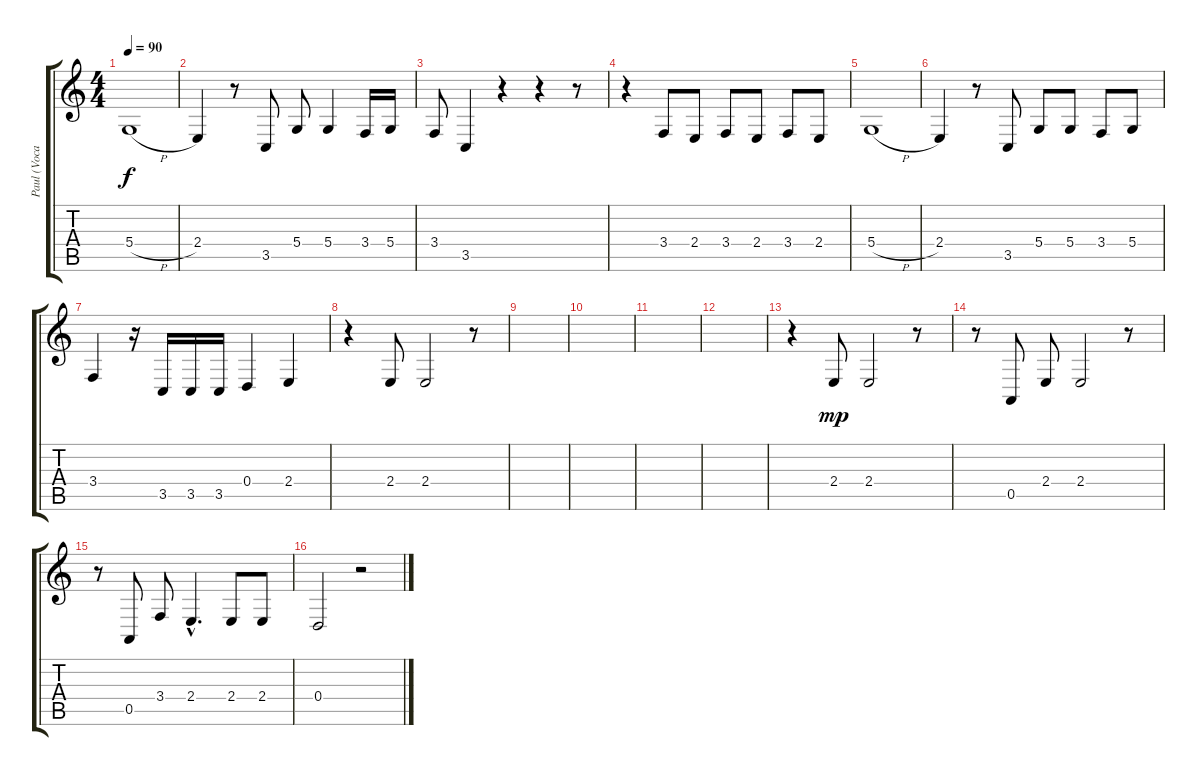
\track ("Paul (Vocals)" "Paul (Voca") {instrument tenorsax}
\staff {score tabs}
\tuning (E4 B3 G3 D3 A2 E2) {hide}
\ts (4 4)
\tempo 90
\clef g2
\ks c
5.4{h}.1{dy f} |
2.4.4 r.8 3.5.8 5.4.8 5.4.4 3.4.16 5.4.16 |
3.4.8 3.5.4 r.4 r.4 r.8 |
r.4 3.4.8 2.4.8 3.4.8 2.4.8 3.4.8 2.4.8 |
5.4{h}.1 |
2.4.4 r.8 3.5.8 5.4.8 5.4.8 3.4.8 5.4.8 |
3.4.4 r.16 3.5.16 3.5.16 3.5.16 0.4.4 2.4.4 |
r.4 2.4.8 2.4.2 r.8 |
|
|
|
|
r.4 2.4.8{dy mp} 2.4.2 r.8 |
r.8 0.5.8 2.4.8 2.4.2 r.8 |
r.8 0.5.8 3.4.8 2.4{hac}.4{d} 2.4.8 2.4.8 |
0.4.2 r.2
